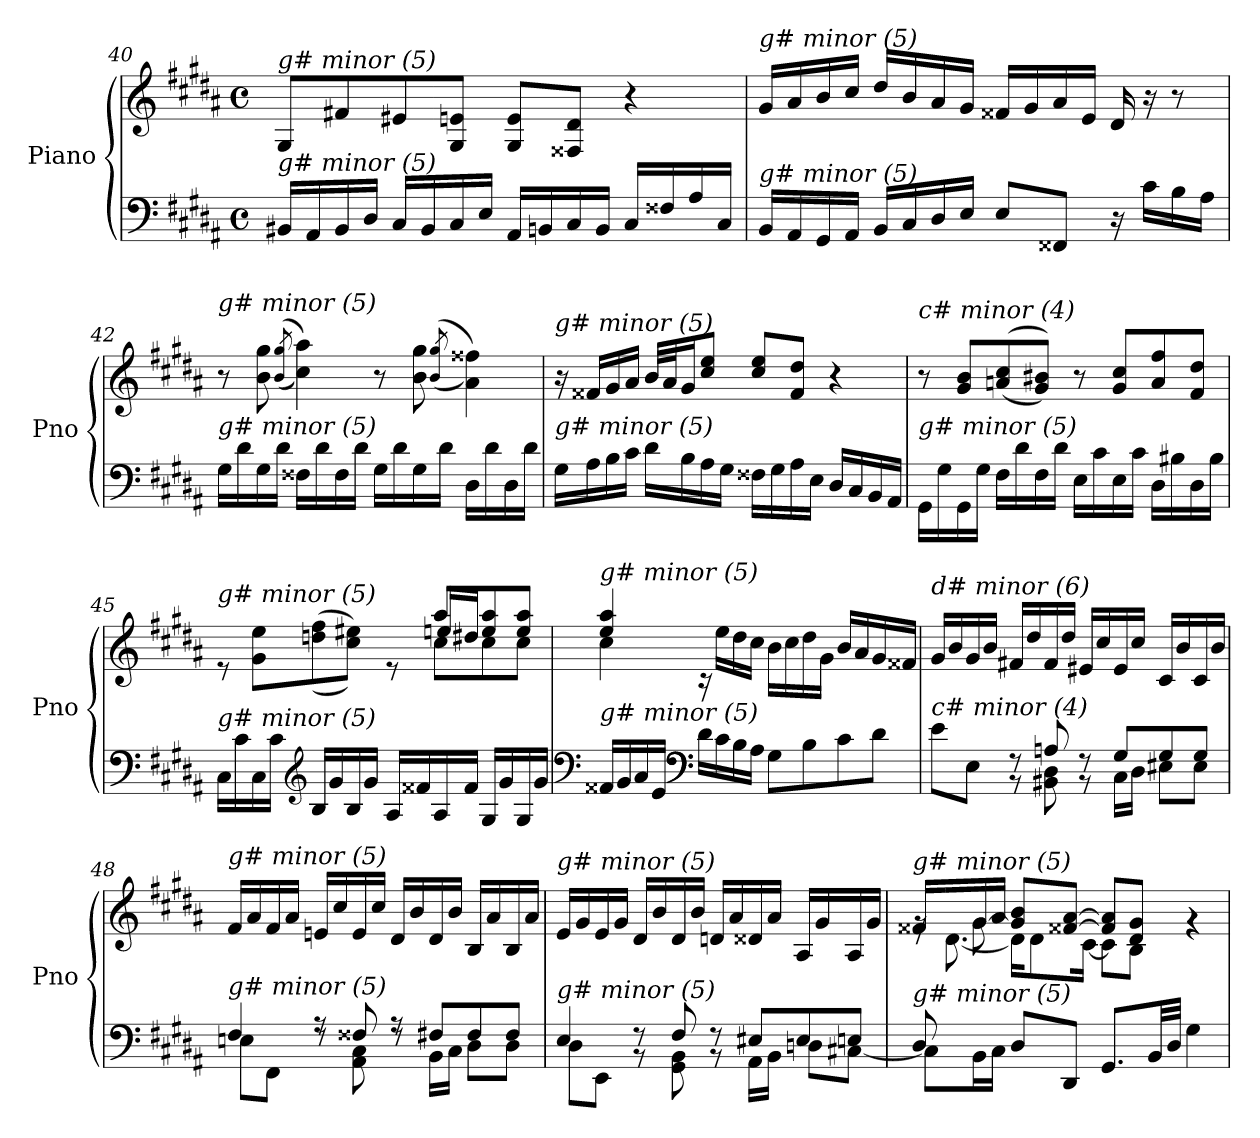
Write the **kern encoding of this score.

**kern	**kern
*part1	*part1
*staff2	*staff1
*I"Piano	*
*I'Pno	*
!!LO:LB:g=z
*clefF4	*clefG2
*k[f#c#g#d#a#]	*k[f#c#g#d#a#]
*M4/4	*M4/4
*met(c)	*met(c)
=40	=40
!	!LO:TX:i:t=g# minor (5)
!LO:TX:i:t=g# minor (5)	!
16BB#X/LL	8G#/L
16AA#/	.
16BB#/	8f#X/
16D#/JJ	.
16C#/LL	8e#X/
16BB#/	.
16C#/	8G#/ 8en/J
16E/JJ	.
16AA#/LL	8G#/ 8e/L
16BBn/	.
16C#/	8F##X/ 8d#/J
16BB/JJ	.
16C#/LL	4r
16F##X/	.
16A#/	.
16C#/JJ	.
=41	=41
!	!LO:TX:i:t=g# minor (5)
!LO:TX:i:t=g# minor (5)	!
16BB/LL	16g#/LL
16AA#/	16a#/
16GG#/	16b/
16AA#/JJ	16cc#/JJ
16BB/LL	16dd#/LL
16C#/	16b/
16D#/	16a#/
16E/JJ	16g#/JJ
8E/L	16f##X/LL
.	16g#/
8FF##X/J	16a#/
.	16e/JJ
16r	16d#/
16c#\LL	16r
16B\	8r
16A#\JJ	.
=42	=42
!	!LO:TX:i:t=g# minor (5)
!LO:TX:i:t=g# minor (5)	!
16G#\LL	8r
16d#\	.
16G#\	8b\ 8gg#\
16d#\JJ	.
.	((>8qb/ 8qgg#/
16F##X\LL	4cc#\ 4aa#\))
16d#\	.
16F##\	.
16d#\JJ	.
16G#\LL	8r
16d#\	.
16G#\	8b\ 8gg#\
16d#\JJ	.
.	((>8qb/ 8qgg#/
16D#\LL	4a#\ 4ff##X\))
16d#\	.
16D#\	.
16d#\JJ	.
!!LO:LB:g=z
=43	=43
!	!LO:TX:i:t=g# minor (5)
!LO:TX:i:t=g# minor (5)	!
16G#\LL	16r
16A#\	16f##X/LL
16B\	16g#/
16c#\JJ	16a#/JJ
16d#\LL	32b/LLL
.	32a#/J
16B\	16g#/J
16A#\	8cc#/ 8ee/J
16G#\JJ	.
16F##X\LL	8cc#/ 8ee/L
16G#\	.
16A#\	8f##/ 8dd#/J
16E\JJ	.
16D#/LL	4r
16C#/	.
16BB/	.
16AA#/JJ	.
=44	=44
!	!LO:TX:i:t=c# minor (4)
!LO:TX:i:t=g# minor (5)	!
16GG#\LL	8r
16G#\	.
16GG#\	8g#/ 8b/L
16G#\JJ	.
16F#\LL	((>8an/ 8cc#/
16d#\	.
16F#\	8g#/ 8b#X/J))
16d#\JJ	.
16E\LL	8r
16c#\	.
16E\	8g#/ 8cc#/L
16c#\JJ	.
16D#\LL	8a/ 8ff#/
16B#X\	.
16D#\	8f#/ 8dd#/J
16B#\JJ	.
=45	=45
*^	*^
*	*^	*	*^
!	!	!	!LO:TX:i:t=g# minor (5)	!	!
!LO:TX:i:t=g# minor (5)	!	!	!	!	!
2ryy	2ryy	16C#\LL	8re	2ryy	2ryy
.	.	16c#\	.	.	.
.	.	16C#\	8g#\ 8ee\L	.	.
.	.	16c#\JJ	.	.	.
*clefG2	*	*	*	*	*
.	.	16B/LL	((>8ddn\ 8ff#\	.	.
.	.	16g#/	.	.	.
.	.	16B/	8cc#\ 8ee#X\J))	.	.
.	.	16g#/JJ	.	.	.
8ryy	8ryy	16A#/LL	8re	8ryy	8ryy
.	.	16f##X/	.	.	.
4.ryy	8ryy	16A#/	8aa#/L	8cc#\L	16een/LL
.	.	16f##/JJ	.	.	16dd#X/JJ
.	4ryy	16G#/LL	8ee/ 8aa#/	8cc#\	4ryy
.	.	16g#/	.	.	.
.	.	16G#/	8ee/ 8aa#/J	8cc#\J	.
.	.	16g#/JJ	.	.	.
*	*	*	*	*v	*v
!!LO:LB:g=z
=46	=46	=46	=46	=46
!	!	!	!LO:TX:i:t=g# minor (5)	!
!LO:TX:i:t=g# minor (5)	!	!	!	!
*	*v	*v	*	*
4ryy	16f##X/LL	4ee/ 4aa#/	4cc#\
.	16g#/	.	.
.	16a#/	.	.
.	16e/JJ	.	.
*clefF4	*	*	*
2.ryy	16d#\LL	16rc	2.ryy
.	16c#\	16ee\LL	.
.	16B\	16dd#\	.
.	16A#\JJ	16cc#\JJ	.
.	8G#\L	16b\LL	.
.	.	16cc#\	.
.	8B\	16dd#\	.
.	.	16g#\JJ	.
.	8c#\	16b/LL	.
.	.	16a#/	.
.	8d#\J	16g#/	.
.	.	16f##X/JJ	.
=47	=47	=47	=47
!	!	!LO:TX:i:t=d# minor (6)	!
!LO:TX:i:t=c# minor (4)	!	!	!
8e\L	4ryy	16g#/LL	4ryy
.	.	16b/	.
8E\J	.	16g#/	.
.	.	16b/JJ	.
8rBB	8rF	16f#X/LL	2.ryy
.	.	16dd#/	.
8An/	8BB#X\ 8D#\	16f#/	.
.	.	16dd#/JJ	.
8rBB	8rF	16e#X/LL	.
.	.	16cc#/	.
8G#/L	16C#\LL	16e#/	.
.	16D#\JJ	16cc#/JJ	.
8G#/	8E#X\L	16c#/LL	.
.	.	16b/	.
8G#/J	8E#\J	16c#/	.
.	.	16b/JJ	.
*	*	*v	*v
=48	=48	=48
!	!	!LO:TX:i:t=g# minor (5)
!LO:TX:i:t=g# minor (5)	!	!
4F#/	8En\L	16f#/LL
.	.	16a#/
.	8FF#\J	16f#/
.	.	16a#/JJ
8r	8rF	16en/LL
.	.	16cc#/
8F##Xi/	8AA#\ 8C#\	16e/
.	.	16cc#/JJ
8r	8rF	16d#/LL
.	.	16b/
8F#/L	16BB\LL	16d#/
.	16C#\JJ	16b/JJ
8F#/	8D#\L	16B/LL
.	.	16a#/
8F#/J	8D#\J	16B/
.	.	16a#/JJ
!!LO:LB:g=z
=49	=49	=49
!	!	!LO:TX:i:t=g# minor (5)
!LO:TX:i:t=g# minor (5)	!	!
4E/	8D#\L	16e/LL
.	.	16g#/
.	8EE\J	16e/
.	.	16g#/JJ
8rBB	8rF	16d#/LL
.	.	16b/
8F#/	8GG#\ 8BB\	16d#/
.	.	16b/JJ
8rBB	8rF	16dni/LL
.	.	16a#/
8E#X/L	16AA#\LL	16d##i/
.	16BB\JJ	16a#/JJ
8E#/	8Dni\L	16A#/LL
.	.	16g#/
8En/J	[8C#X\J	16A#/
.	.	16g#/JJ
=50	=50	=50
*	*^	*^
*	*	*	*	*^
*	*	*	*	*	*^
!	!	!	!LO:TX:i:t=g# minor (5)	!	!	!
!LO:TX:i:t=g# minor (5)	!	!	!	!	!	!
8ryy	8D#/	8C#\L]	16f##X/LL	16rg	8ryy	4ryy
.	.	.	16d#/yy	[8.d#\	.	.
8ryy	8ryy	16BB\L	16g#/	.	[8g#\	.
.	.	16C#\JJ	16a#/JJ	.	.	.
2.ryy	8D#/L	2.ryy	8g#/] 8b/L	16d#\KL]	2.ryy	2.ryy
.	.	.	.	8d#\	.	.
.	8DD#/J	.	[8f##X/ [8a#/J	.	.	.
.	.	.	.	[16c#\Jk	.	.
.	8.GG#/L	.	8f##/] 8a#/]L	8c#\L]	.	.
.	.	.	8d#/ 8g#/J	8B\J	.	.
.	32BB/LL	.	.	.	.	.
.	32D#/JJJ	.	.	.	.	.
.	4G#\	.	4rg	4rg	.	.
*v	*v	*v	*	*	*	*
*	*v	*v	*v	*v
=	=
*-	*-
